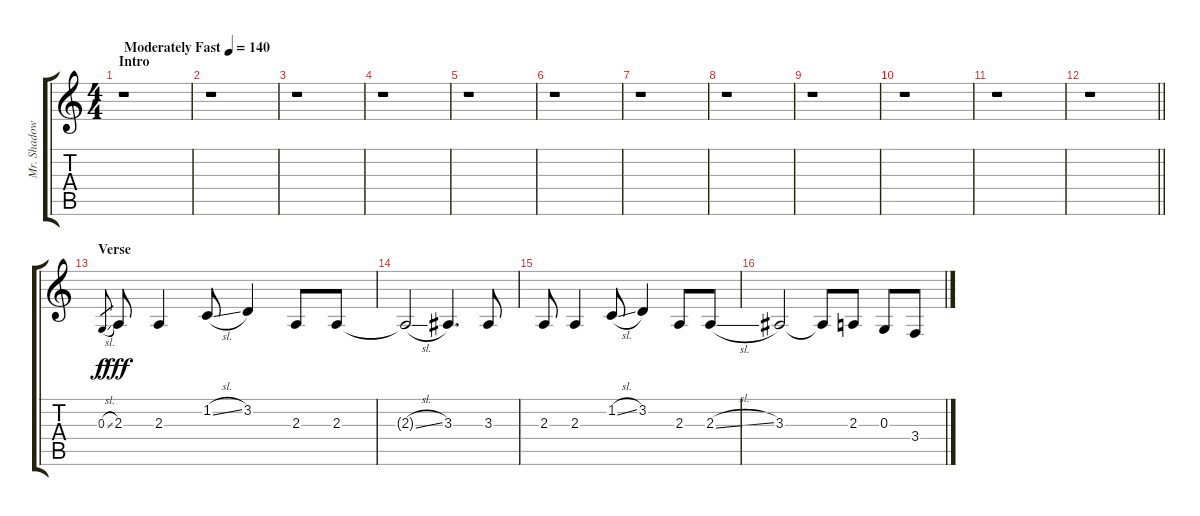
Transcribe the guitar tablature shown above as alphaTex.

\track ("" "Mr. Shadow") {instrument tenorsax}
\staff {score tabs}
\tuning (E4 B3 G3 D3 A2 D2) {hide}
\ts (4 4)
\section ("" "Intro")
\tempo (140 "Moderately Fast")
\clef g2
\ks c
r.1{dy f instrument tenorsax} |
r.1 |
r.1 |
r.1 |
r.1 |
r.1 |
r.1 |
r.1 |
r.1 |
r.1 |
r.1 |
\barLineRight lightlight
r.1 |
\section ("" "Verse")
0.3{sl}.8{gr} 2.3.8{dy fff} 2.3.4 1.2{sl}.8 3.2.4 2.3.8 2.3.8 |
2.3{sl t}.2 3.3.4{d} 3.3.8 |
2.3.8 2.3.4 1.2{sl}.8 3.2.4 2.3.8 2.3{sl}.8 |
3.3.2 3.3{t}.8 2.3.8 0.3.8 3.4.8
